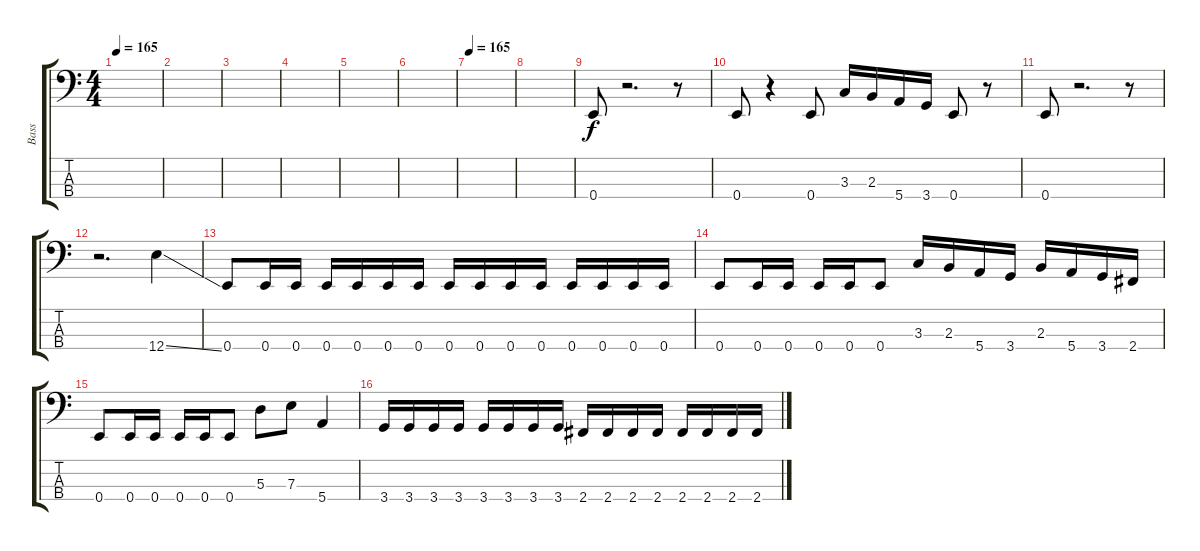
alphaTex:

\track ("Bass" "Bass") {instrument electricbassfinger}
\staff {score tabs}
\tuning (G2 D2 A1 E1) {hide}
\ts (4 4)
\tempo 165
\tempo 120
\tempo 165
\clef f4
\ks c
|
|
|
|
|
|
\tempo 165
|
|
0.4.8 r.2{d} r.8 |
0.4.8 r.4 0.4.8 3.3.16 2.3.16 5.4.16 3.4.16 0.4.8 r.8 |
0.4.8 r.2{d} r.8 |
r.2{d} 12.4{ss}.4 |
0.4.8 0.4.16 0.4.16 0.4.16 0.4.16 0.4.16 0.4.16 0.4.16 0.4.16 0.4.16 0.4.16 0.4.16 0.4.16 0.4.16 0.4.16 |
0.4.8 0.4.16 0.4.16 0.4.16 0.4.16 0.4.8 3.3.16 2.3.16 5.4.16 3.4.16 2.3.16 5.4.16 3.4.16 2.4.16 |
0.4.8 0.4.16 0.4.16 0.4.16 0.4.16 0.4.8 5.3.8 7.3.8 5.4.4 |
3.4.16 3.4.16 3.4.16 3.4.16 3.4.16 3.4.16 3.4.16 3.4.16 2.4.16 2.4.16 2.4.16 2.4.16 2.4.16 2.4.16 2.4.16 2.4.16
